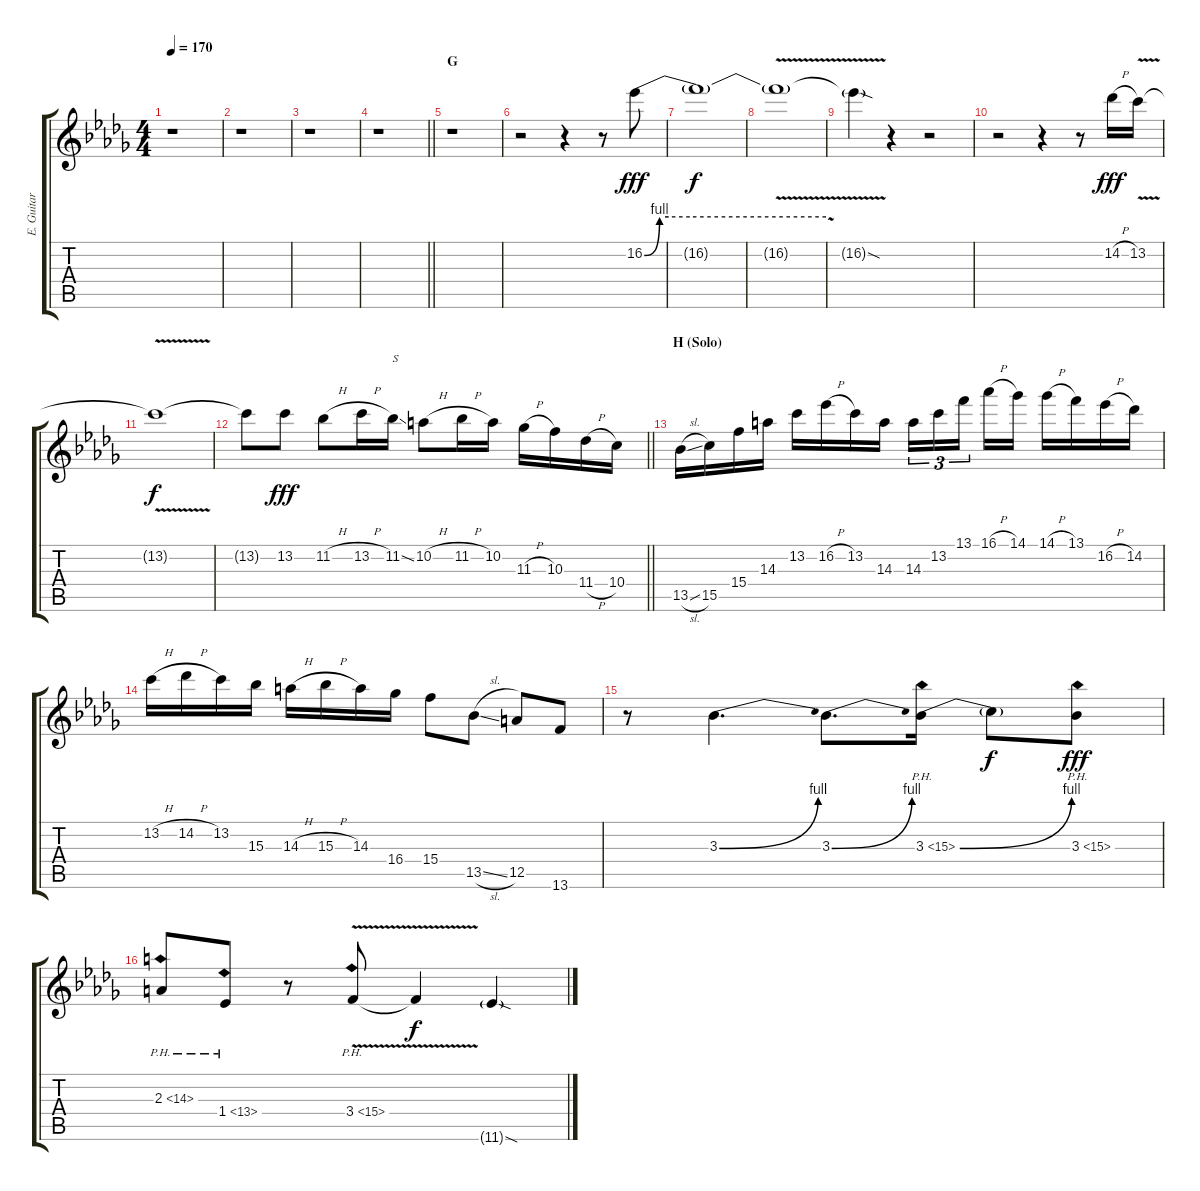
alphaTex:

\track ("E. Guitar III" "E. Guitar ") {instrument overdrivenguitar}
\staff {score tabs}
\tuning (E4 B3 G3 D3 A2 E2) {hide}
\ts (4 4)
\tempo 170
\clef g2
\ks db
r.1{dy fff} |
r.1 |
r.1 |
\barLineRight lightlight
r.1 |
\section ("" "G")
r.1 |
r.2 r.4 r.8 16.2{be (custom 0 0 5 4 8 4 15 4 60 4)}.8 |
16.2{t}.1{dy f} |
16.2{v t}.1 |
16.2{sod t}.4 r.4 r.2 |
r.2 r.4 r.8 14.2{h}.16{dy fff} 13.2{v}.16 |
13.2{t}.1{dy f} |
\barLineRight lightlight
13.2{t}.8 13.2.8{dy fff} 11.2{h}.8 13.2{h}.16 11.2{ss}.16{txt "S"} 10.2{h}.8 11.2{h}.16 10.2.16 11.3{h}.16 10.3.16 11.4{h}.16 10.4.16 |
\section ("" "H (Solo)")
13.5{sl}.16 15.5.16 15.4.16 14.3.16 13.2.16 16.2{h}.16 13.2.16 14.3.16 14.3.16{tu (3 2)} 13.2.16{tu (3 2)} 13.1.16{tu (3 2) beam splitsecondary} 16.1{h}.16 14.1.16 14.1{h}.16 13.1.16 16.2{h}.16 14.2.16 |
13.2{h}.16 14.2{h}.16 13.2.16 15.3.16 14.3{h}.16 15.3{h}.16 14.3.16 16.4.16 15.4.8 13.5{sl}.8 12.5.8 13.6.8 |
r.8 3.3{be (bend 0 0 60 4)}.4{d} 3.3{be (bend 0 0 60 4)}.8{d} 3.3{be (bend 0 0 60 4) ph 12}.16 3.3{t}.8{dy f} 3.3{ph 12}.8{dy fff} |
2.3{ph 12}.8 1.4{ph 12}.8 r.8 3.4{ph 12 v}.8 3.4{t}.4{dy f} 11.6{sod g}.4
